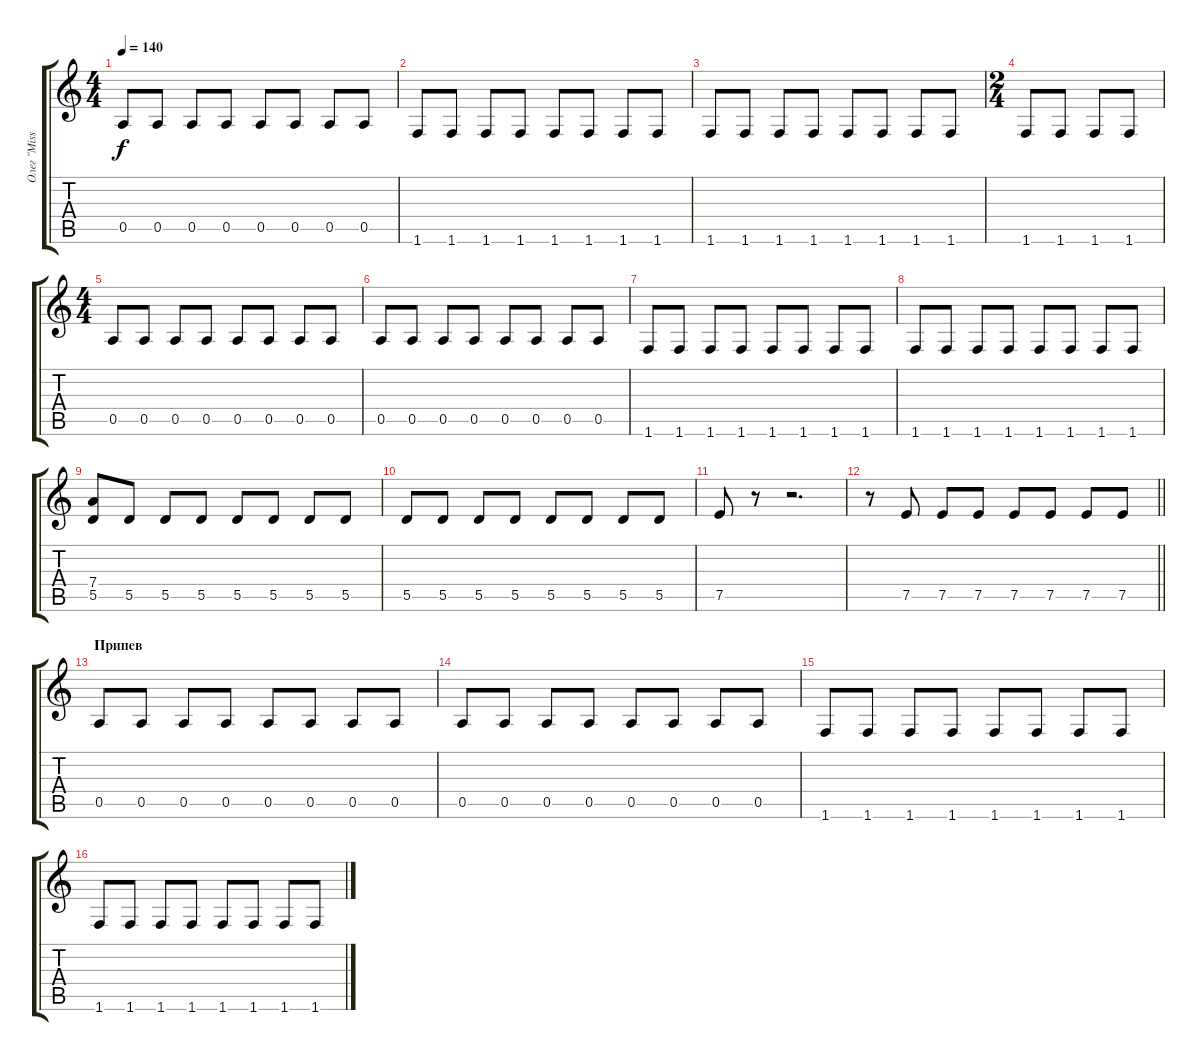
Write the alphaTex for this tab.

\track ("Олег \"Mission\" Мишин" "Олег \"Miss") {instrument distortionguitar}
\staff {score tabs}
\tuning (E4 B3 G3 D3 A2 E2) {hide}
\ts (4 4)
\tempo 140
\clef g2
\ks c
0.5.8{dy f} 0.5.8 0.5.8 0.5.8 0.5.8 0.5.8 0.5.8 0.5.8 |
1.6.8 1.6.8 1.6.8 1.6.8 1.6.8 1.6.8 1.6.8 1.6.8 |
1.6.8 1.6.8 1.6.8 1.6.8 1.6.8 1.6.8 1.6.8 1.6.8 |
\ts (2 4)
1.6.8 1.6.8 1.6.8 1.6.8 |
\ts (4 4)
0.5.8 0.5.8 0.5.8 0.5.8 0.5.8 0.5.8 0.5.8 0.5.8 |
0.5.8 0.5.8 0.5.8 0.5.8 0.5.8 0.5.8 0.5.8 0.5.8 |
1.6.8 1.6.8 1.6.8 1.6.8 1.6.8 1.6.8 1.6.8 1.6.8 |
1.6.8 1.6.8 1.6.8 1.6.8 1.6.8 1.6.8 1.6.8 1.6.8 |
(7.4 5.5).8 5.5.8 5.5.8 5.5.8 5.5.8 5.5.8 5.5.8 5.5.8 |
5.5.8 5.5.8 5.5.8 5.5.8 5.5.8 5.5.8 5.5.8 5.5.8 |
7.5.8 r.8 r.2{d} |
\barLineRight lightlight
r.8 7.5.8 7.5.8 7.5.8 7.5.8 7.5.8 7.5.8 7.5.8 |
\section ("" "Припев")
0.5.8 0.5.8 0.5.8 0.5.8 0.5.8 0.5.8 0.5.8 0.5.8 |
0.5.8 0.5.8 0.5.8 0.5.8 0.5.8 0.5.8 0.5.8 0.5.8 |
1.6.8 1.6.8 1.6.8 1.6.8 1.6.8 1.6.8 1.6.8 1.6.8 |
1.6.8 1.6.8 1.6.8 1.6.8 1.6.8 1.6.8 1.6.8 1.6.8
